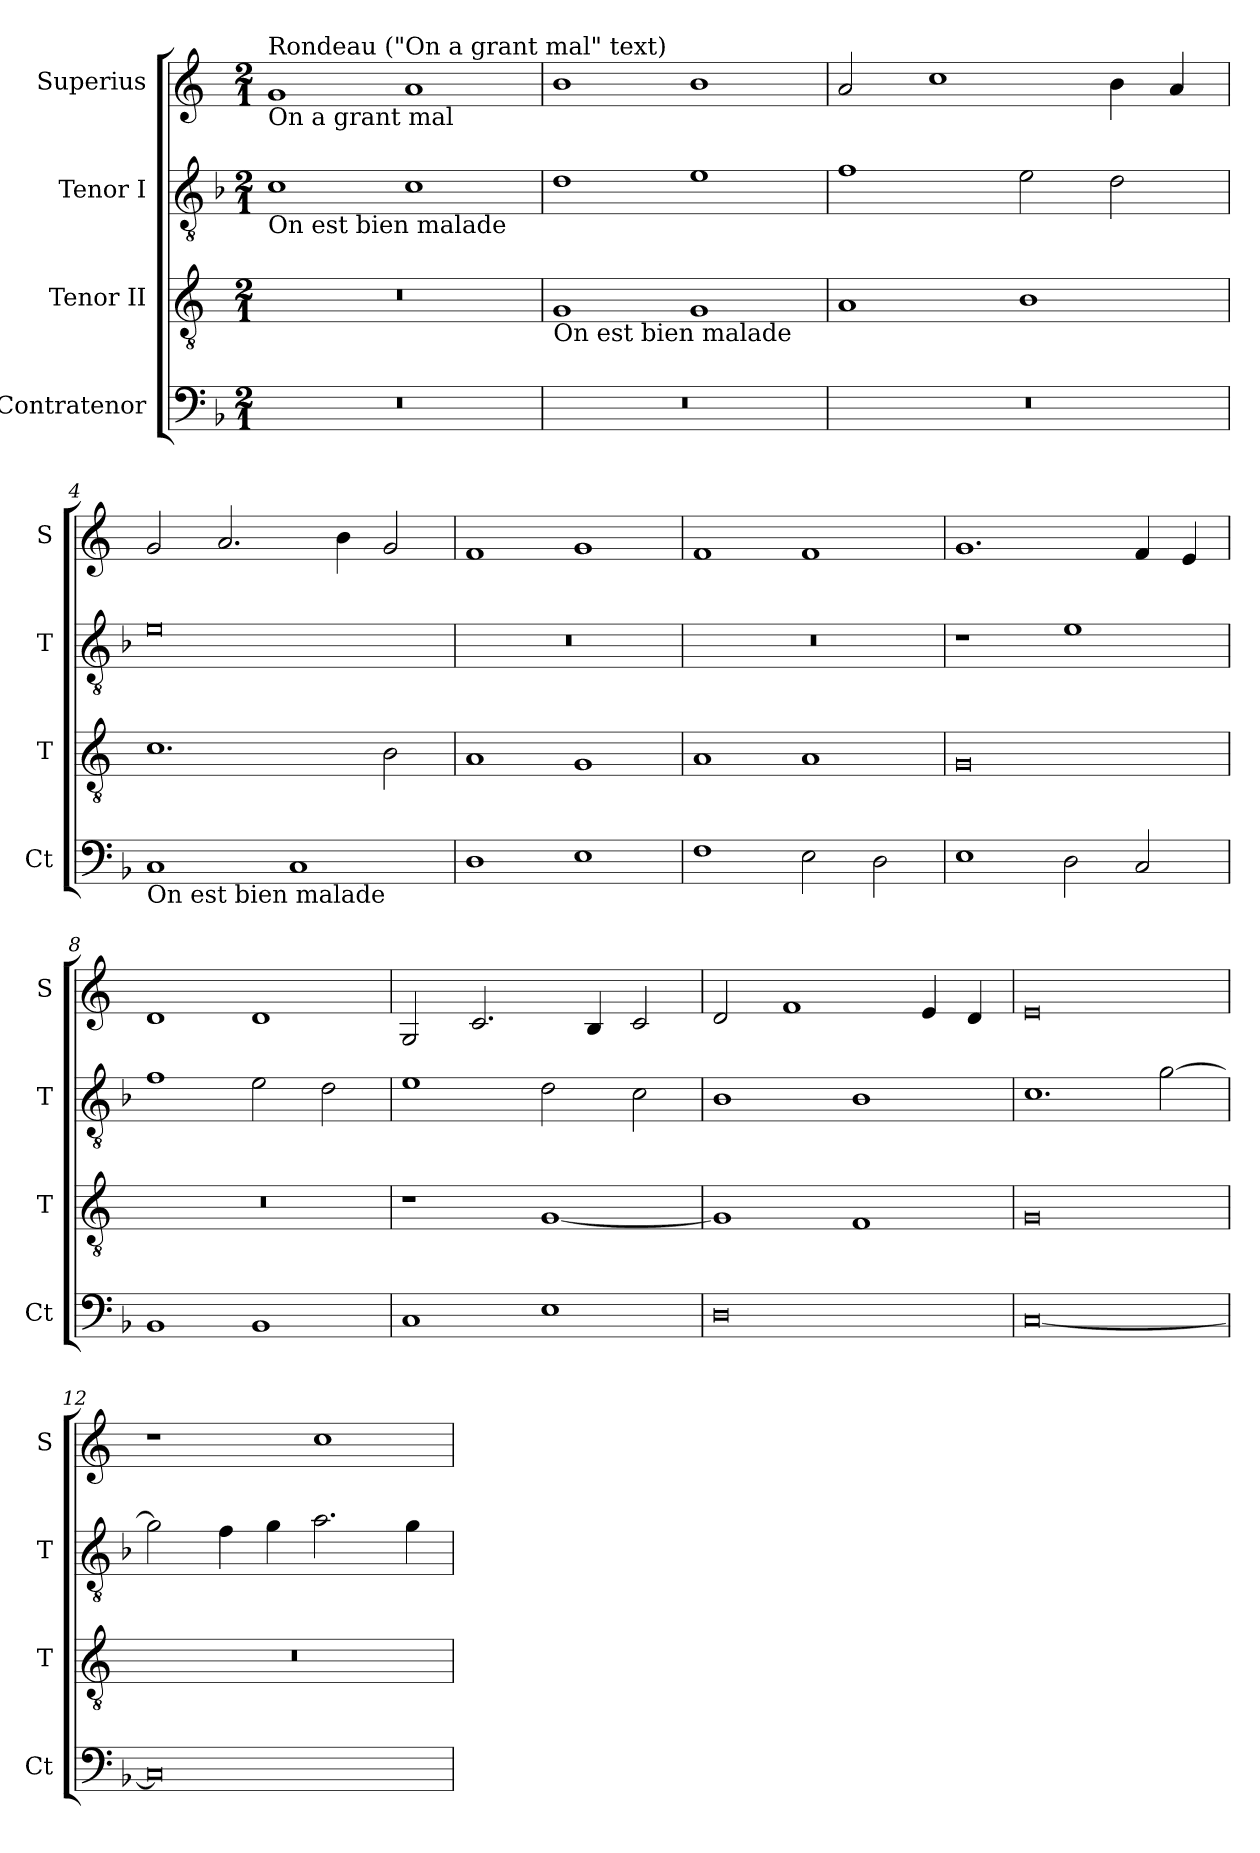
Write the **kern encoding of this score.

**kern	**kern	**kern	**kern
*part4	*part3	*part2	*part1
*staff4	*staff3	*staff2	*staff1
*I"Contratenor	*I"Tenor II	*I"Tenor I	*I"Superius
*I'Ct	*I'T	*I'T	*I'S
*clefF4	*clefGv2	*clefGv2	*clefG2
*k[b-]	*k[]	*k[b-]	*k[]
*M2/1	*M2/1	*M2/1	*M2/1
=1	=1	=1	=1
!	!	!	!LO:TX:a:t=Rondeau ("On a grant mal" text)
!	!	!	!LO:TX:b:t=On a grant mal
!	!	!LO:TX:b:t=On est bien malade	!
0r	0r	1c	1g
.	.	1c	1a
=2	=2	=2	=2
!	!LO:TX:b:t=On est bien malade	!	!
0r	1G	1d	1b
.	1G	1e	1b
=3	=3	=3	=3
0r	1A	1f	2a
.	.	.	1cc
.	1B	2e	.
.	.	2d	4b
.	.	.	4a
=4	=4	=4	=4
!LO:TX:b:t=On est bien malade	!	!	!
1C	1.c	0e	2g
.	.	.	2.a
1C	.	.	.
.	.	.	4b
.	2B	.	2g
=5	=5	=5	=5
1D	1A	0r	1f
1E	1G	.	1g
=6	=6	=6	=6
1F	1A	0r	1f
2E	1A	.	1f
2D	.	.	.
=7	=7	=7	=7
1E	0G	1r	1.g
2D	.	1e	.
2C	.	.	4f
.	.	.	4e
=8	=8	=8	=8
1BB-	0r	1f	1d
1BB-	.	2e	1d
.	.	2d	.
=9	=9	=9	=9
1C	1r	1e	2G
.	.	.	2.c
1E	[1G	2d	.
.	.	.	4B
.	.	2c	2c
=10	=10	=10	=10
0D	1G]	1B-	2d
.	.	.	1f
.	1F	1B-	.
.	.	.	4e
.	.	.	4d
=11	=11	=11	=11
[0C	0G	1.c	0e
.	.	[2g	.
=12	=12	=12	=12
0C]	0r	2g]	1r
.	.	4f	.
.	.	4g	.
.	.	2.a	1cc
.	.	4g	.
=	=	=	=
*-	*-	*-	*-
